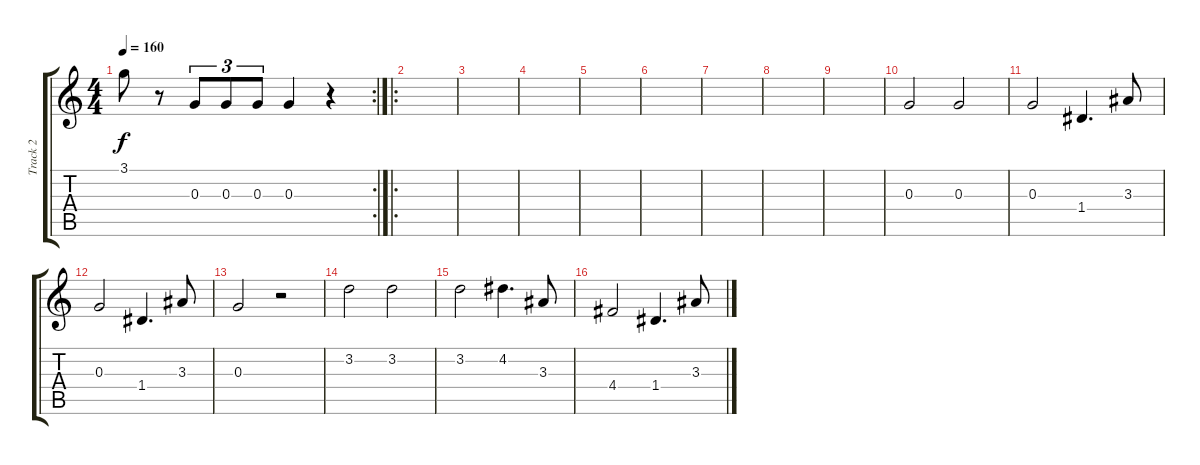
\track ("Track 2" "Track 2") {instrument acousticguitarsteel}
\staff {score tabs}
\tuning (E4 B3 G3 D3 A2 D2) {hide}
\rc 2
\ts (4 4)
\tempo 160
\clef g2
\ks c
3.1.8{dy f} r.8 0.3.8{tu (3 2)} 0.3.8{tu (3 2)} 0.3.8{tu (3 2)} 0.3.4 r.4 |
\ro
|
|
|
|
|
|
|
|
0.3.2 0.3.2 |
0.3.2 1.4.4{d} 3.3.8 |
0.3.2 1.4.4{d} 3.3.8 |
0.3.2 r.2 |
3.2.2 3.2.2 |
3.2.2 4.2.4{d} 3.3.8 |
4.4.2 1.4.4{d} 3.3.8
